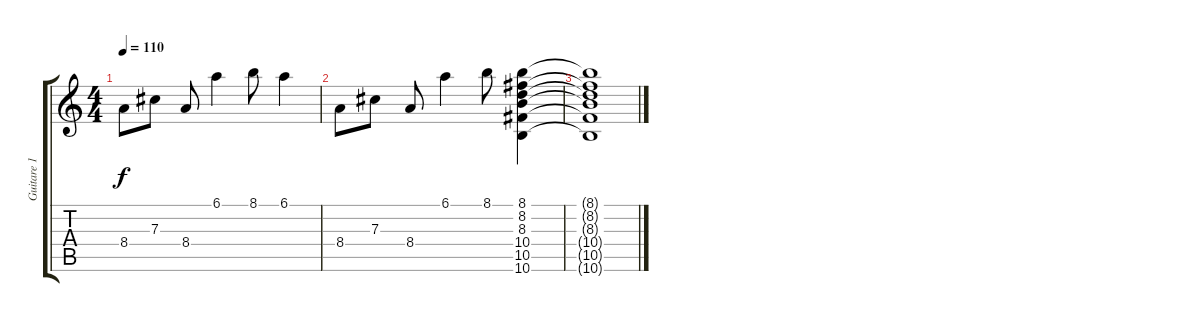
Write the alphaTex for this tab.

\track ("Guitare 1" "Guitare 1") {instrument distortionguitar}
\staff {score tabs}
\tuning (Eb4 Bb3 Gb3 Db3 Ab2 Db2) {hide}
\ts (4 4)
\tempo 110
\clef g2
\ks c
8.4.8{dy f} 7.3.8 8.4.8 6.1.4 8.1.8 6.1.4 |
8.4.8 7.3.8 8.4.8 6.1.4 8.1.8 (8.1 8.2 8.3 10.4 10.5 10.6).4 |
(8.1{t} 8.2{t} 8.3{t} 10.4{t} 10.5{t} 10.6{t}).1
